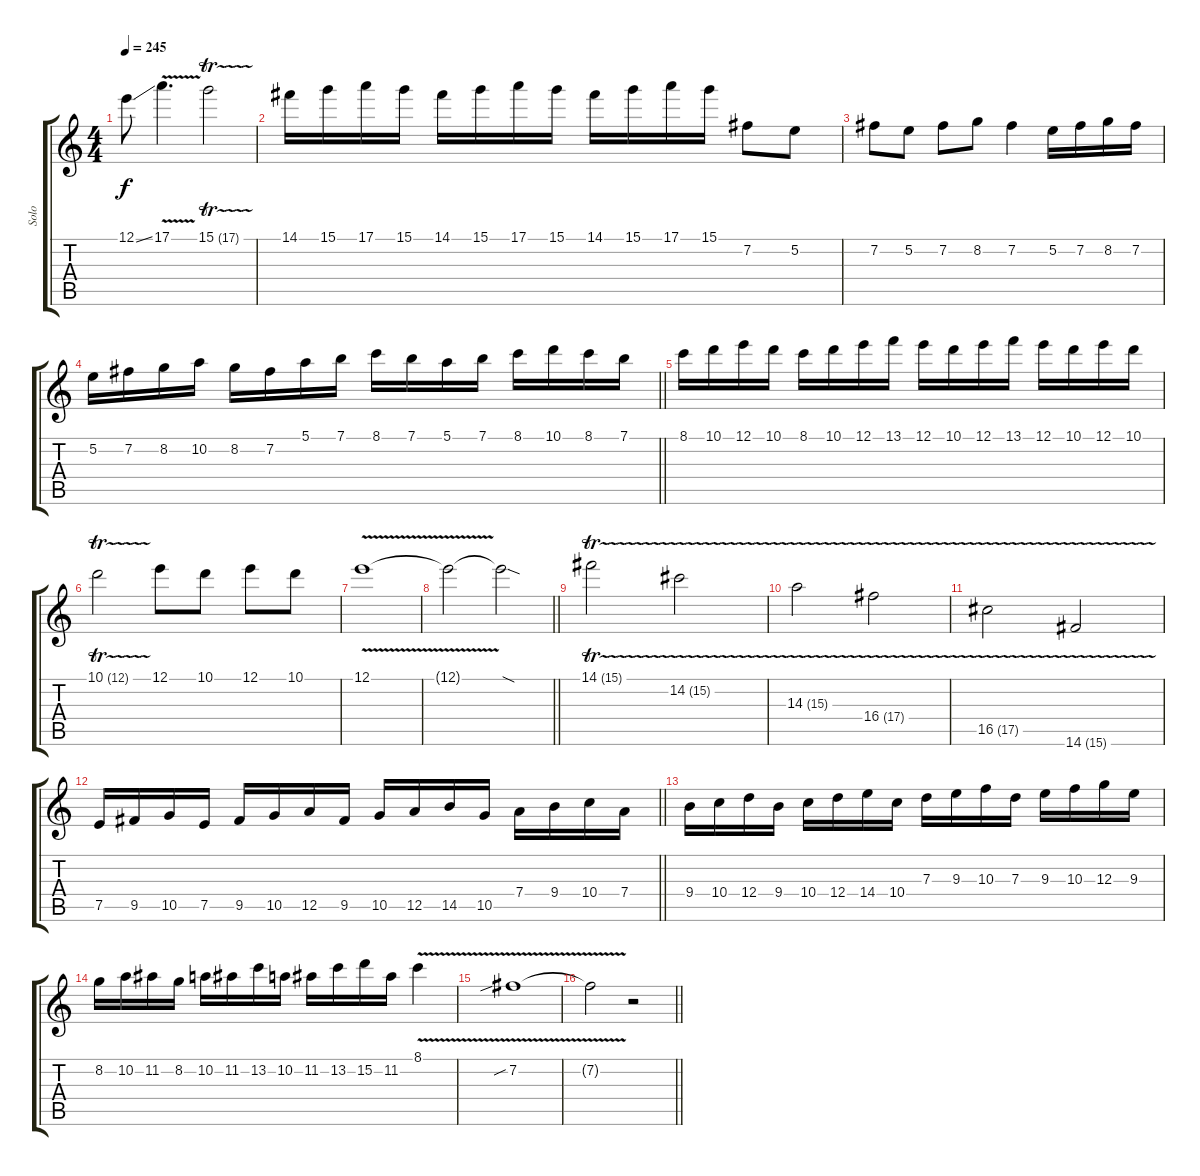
\track ("Solo" "Solo") {instrument distortionguitar}
\staff {score tabs}
\tuning (E4 B3 G3 D3 A2 E2) {hide}
\ts (4 4)
\tempo 245
\clef g2
\ks c
12.1{ss}.8{dy f} 17.1{v}.4{d} 15.1{tr (17 16)}.2 |
14.1.16 15.1.16 17.1.16 15.1.16 14.1.16 15.1.16 17.1.16 15.1.16 14.1.16 15.1.16 17.1.16 15.1.16 7.2.8 5.2.8 |
7.2.8 5.2.8 7.2.8 8.2.8 7.2.4 5.2.16 7.2.16 8.2.16 7.2.16 |
\barLineRight lightlight
5.2.16 7.2.16 8.2.16 10.2.16 8.2.16 7.2.16 5.1.16 7.1.16 8.1.16 7.1.16 5.1.16 7.1.16 8.1.16 10.1.16 8.1.16 7.1.16 |
8.1.16 10.1.16 12.1.16 10.1.16 8.1.16 10.1.16 12.1.16 13.1.16 12.1.16 10.1.16 12.1.16 13.1.16 12.1.16 10.1.16 12.1.16 10.1.16 |
10.1{tr (12 16)}.2 12.1.8 10.1.8 12.1.8 10.1.8 |
12.1{v}.1 |
\barLineRight lightlight
12.1{t}.2 12.1{sod t}.2 |
14.1{tr (15 16)}.2 14.2{tr (15 16)}.2 |
14.3{tr (15 16)}.2 16.4{tr (17 16)}.2 |
16.5{tr (17 16)}.2 14.6{tr (15 16)}.2 |
\barLineRight lightlight
7.5.16 9.5.16 10.5.16 7.5.16 9.5.16 10.5.16 12.5.16 9.5.16 10.5.16 12.5.16 14.5.16 10.5.16 7.4.16 9.4.16 10.4.16 7.4.16 |
9.4.16 10.4.16 12.4.16 9.4.16 10.4.16 12.4.16 14.4.16 10.4.16 7.3.16 9.3.16 10.3.16 7.3.16 9.3.16 10.3.16 12.3.16 9.3.16 |
8.2.16 10.2.16 11.2.16 8.2.16 10.2.16 11.2.16 13.2.16 10.2.16 11.2.16 13.2.16 15.2.16 11.2.16 8.1{v}.4 |
7.2{v sib}.1 |
\barLineRight lightlight
7.2{t}.2 r.2
